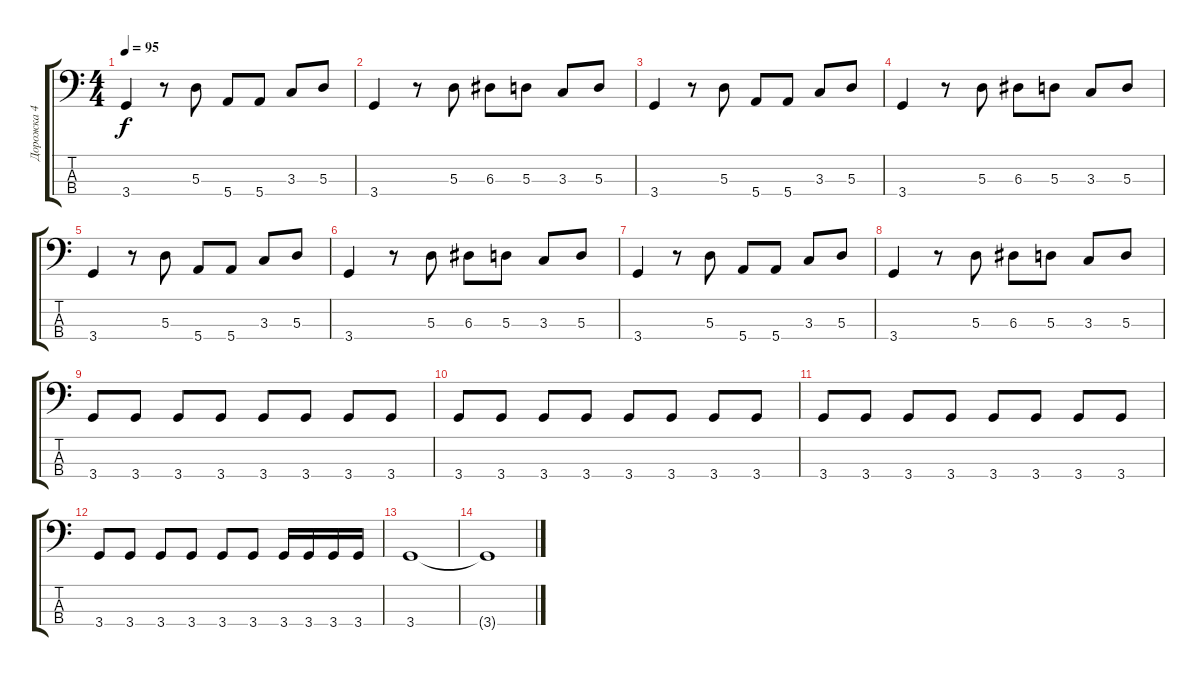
\track ("Дорожка 4" "Дорожка 4") {instrument electricbassfinger}
\staff {score tabs}
\tuning (G2 D2 A1 E1) {hide}
\ts (4 4)
\tempo 95
\clef f4
\ks c
3.4.4{dy f} r.8 5.3.8 5.4.8 5.4.8 3.3.8 5.3.8 |
3.4.4 r.8 5.3.8 6.3.8 5.3.8 3.3.8 5.3.8 |
3.4.4 r.8 5.3.8 5.4.8 5.4.8 3.3.8 5.3.8 |
3.4.4 r.8 5.3.8 6.3.8 5.3.8 3.3.8 5.3.8 |
3.4.4 r.8 5.3.8 5.4.8 5.4.8 3.3.8 5.3.8 |
3.4.4 r.8 5.3.8 6.3.8 5.3.8 3.3.8 5.3.8 |
3.4.4 r.8 5.3.8 5.4.8 5.4.8 3.3.8 5.3.8 |
3.4.4 r.8 5.3.8 6.3.8 5.3.8 3.3.8 5.3.8 |
3.4.8 3.4.8 3.4.8 3.4.8 3.4.8 3.4.8 3.4.8 3.4.8 |
3.4.8 3.4.8 3.4.8 3.4.8 3.4.8 3.4.8 3.4.8 3.4.8 |
3.4.8 3.4.8 3.4.8 3.4.8 3.4.8 3.4.8 3.4.8 3.4.8 |
3.4.8 3.4.8 3.4.8 3.4.8 3.4.8 3.4.8 3.4.16 3.4.16 3.4.16 3.4.16 |
3.4.1 |
3.4{t}.1
